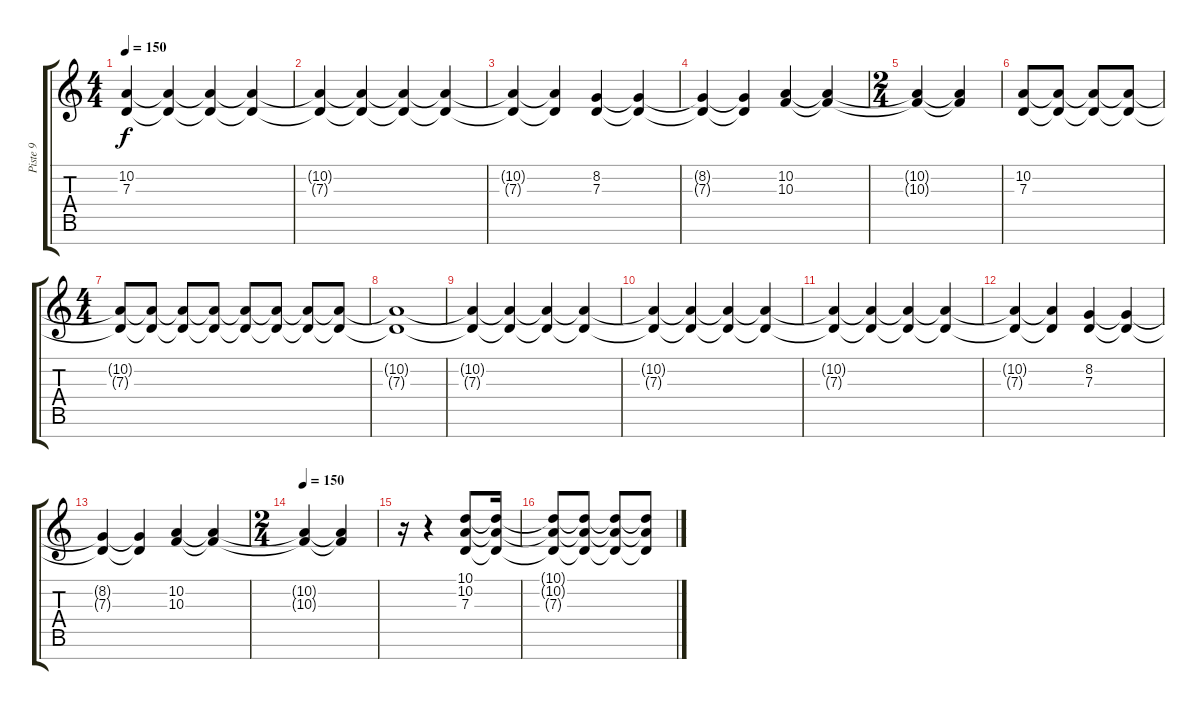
\track ("Piste 9" "Piste 9") {instrument pad6metallic}
\staff {score tabs}
\tuning (E4 B3 G3 D3 A2 E2 C2) {hide}
\ts (4 4)
\tempo 150
\clef g2
\ks c
(10.2{t} 7.3{t}).4{dy f} (10.2{t} 7.3{t}).4 (10.2{t} 7.3{t}).4 (10.2{t} 7.3{t}).4 |
(10.2{t} 7.3{t}).4 (10.2{t} 7.3{t}).4 (10.2{t} 7.3{t}).4 (10.2{t} 7.3{t}).4 |
(10.2{t} 7.3{t}).4 (10.2{t} 7.3{t}).4 (8.2 7.3).4 (8.2{t} 7.3{t}).4 |
(8.2{t} 7.3{t}).4 (8.2{t} 7.3{t}).4 (10.2 10.3).4 (10.2{t} 10.3{t}).4 |
\ts (2 4)
(10.2{t} 10.3{t}).4 (10.2{t} 10.3{t}).4 |
(10.2 7.3).8{instrument fx4atmosphere} (10.2{t} 7.3{t}).8 (10.2{t} 7.3{t}).8 (10.2{t} 7.3{t}).8 |
\ts (4 4)
(10.2{t} 7.3{t}).8{instrument fx4atmosphere} (10.2{t} 7.3{t}).8 (10.2{t} 7.3{t}).8 (10.2{t} 7.3{t}).8 (10.2{t} 7.3{t}).8 (10.2{t} 7.3{t}).8 (10.2{t} 7.3{t}).8 (10.2{t} 7.3{t}).8 |
(10.2{t} 7.3{t}).1 |
(10.2{t} 7.3{t}).4 (10.2{t} 7.3{t}).4 (10.2{t} 7.3{t}).4 (10.2{t} 7.3{t}).4 |
(10.2{t} 7.3{t}).4 (10.2{t} 7.3{t}).4 (10.2{t} 7.3{t}).4 (10.2{t} 7.3{t}).4 |
(10.2{t} 7.3{t}).4 (10.2{t} 7.3{t}).4 (10.2{t} 7.3{t}).4 (10.2{t} 7.3{t}).4 |
(10.2{t} 7.3{t}).4 (10.2{t} 7.3{t}).4 (8.2 7.3).4 (8.2{t} 7.3{t}).4 |
(8.2{t} 7.3{t}).4 (8.2{t} 7.3{t}).4 (10.2 10.3).4 (10.2{t} 10.3{t}).4 |
\ts (2 4)
\tempo 150
(10.2{t} 10.3{t}).4 (10.2{t} 10.3{t}).4 |
r.16 r.4 (10.1 10.2 7.3).8{volume 12} (10.1{t} 10.2{t} 7.3{t}).16 |
(10.1{t} 10.2{t} 7.3{t}).8{volume 12 instrument fx4atmosphere} (10.1{t} 10.2{t} 7.3{t}).8 (10.1{t} 10.2{t} 7.3{t}).8 (10.1{t} 10.2{t} 7.3{t}).8
